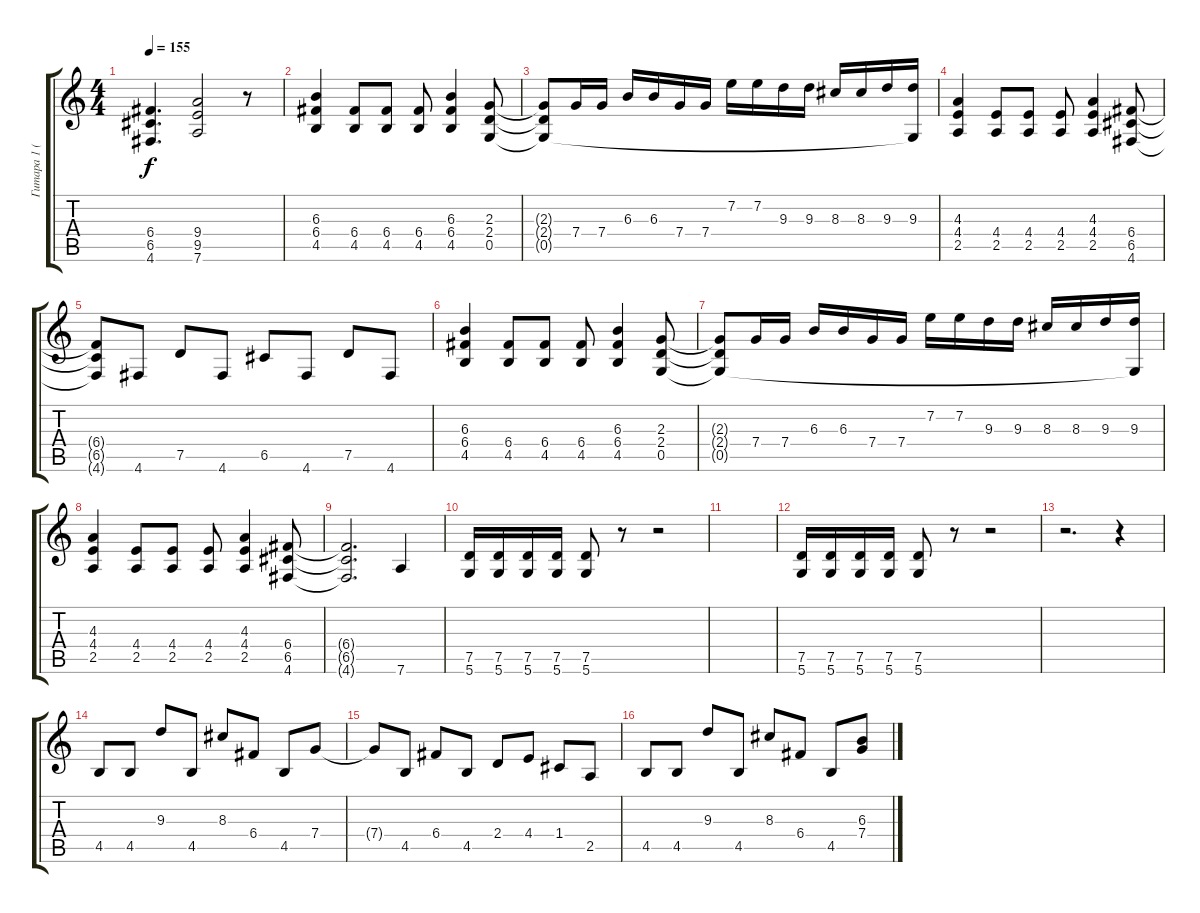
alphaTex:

\track ("Гитара 1 (1)" "Гитара 1 (") {instrument distortionguitar}
\staff {score tabs}
\tuning (D4 A3 F3 C3 G2 D2) {hide}
\ts (4 4)
\tempo 155
\clef g2
\ks c
(6.4{t} 6.5{t} 4.6{t}).4{d dy f} (9.4 9.5 7.6).2 r.8 |
(6.3 6.4 4.5).4 (6.4 4.5).8 (6.4 4.5).8 (6.4 4.5).8 (6.3 6.4 4.5).4 (2.3 2.4 0.5).8 |
(2.3{t} 2.4{t} 0.5{t}).8 7.4.16 7.4.16 6.3.16 6.3.16 7.4.16 7.4.16 7.2.16 7.2.16 9.3.16 9.3.16 8.3.16 8.3.16 9.3.16 (9.3 0.5{t}).16 |
(4.3 4.4 2.5).4 (4.4 2.5).8 (4.4 2.5).8 (4.4 2.5).8 (4.3 4.4 2.5).4 (6.4 6.5 4.6).8 |
(6.4{t} 6.5{t} 4.6{t}).8 4.6.8 7.5.8 4.6.8 6.5.8 4.6.8 7.5.8 4.6.8 |
(6.3 6.4 4.5).4 (6.4 4.5).8 (6.4 4.5).8 (6.4 4.5).8 (6.3 6.4 4.5).4 (2.3 2.4 0.5).8 |
(2.3{t} 2.4{t} 0.5{t}).8 7.4.16 7.4.16 6.3.16 6.3.16 7.4.16 7.4.16 7.2.16 7.2.16 9.3.16 9.3.16 8.3.16 8.3.16 9.3.16 (9.3 0.5{t}).16 |
(4.3 4.4 2.5).4 (4.4 2.5).8 (4.4 2.5).8 (4.4 2.5).8 (4.3 4.4 2.5).4 (6.4 6.5 4.6).8 |
(6.4{t} 6.5{t} 4.6{t}).2{d} 7.6.4 |
(7.5 5.6).16 (7.5 5.6).16 (7.5 5.6).16 (7.5 5.6).16 (7.5 5.6).8 r.8 r.2 |
|
(7.5 5.6).16 (7.5 5.6).16 (7.5 5.6).16 (7.5 5.6).16 (7.5 5.6).8 r.8 r.2 |
r.2{d} r.4 |
4.5.8 4.5.8 9.3.8 4.5.8 8.3.8 6.4.8 4.5.8 7.4.8 |
7.4{t}.8 4.5.8 6.4.8 4.5.8 2.4.8 4.4.8 1.4.8 2.5.8 |
4.5.8 4.5.8 9.3.8 4.5.8 8.3.8 6.4.8 4.5.8 (6.3 7.4).8
